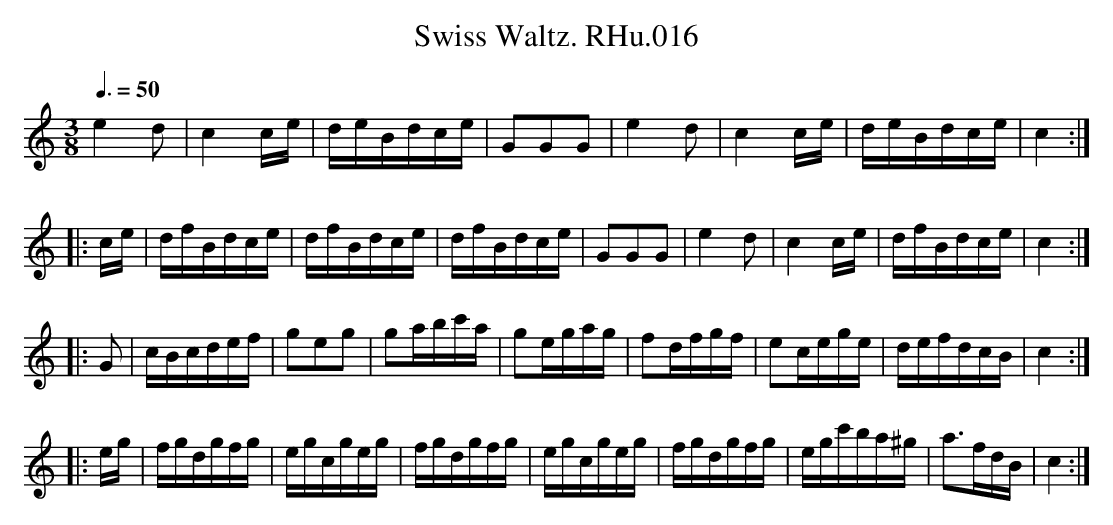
X:1
T:Swiss Waltz. RHu.016
M:3/8
L:1/8
Q:3/8=50
K:C major
e2d|c2c/e/|d/e/B/d/c/e/|GGG|\
e2d|c2c/e/|d/e/B/d/c/e/|c2::!
c/e/|d/f/B/d/c/e/|d/f/B/d/c/e/|d/f/B/d/c/e/|\
GGG|e2d|c2c/e/|d/f/B/d/c/e/|c2::!
G|c/B/c/d/e/f/|geg|ga/b/c'/a/|ge/g/a/g/|\
fd/f/g/f/|ec/e/g/e/|d/e/f/d/c/B/|c2::!
e/g/|f/g/d/g/f/g/|e/g/c/g/e/g/|f/g/d/g/f/g/|e/g/c/g/e/g/|\
f/g/d/g/f/g/|e/g/c'/b/a/^g/|a3/2f/d/B/|c2:|
